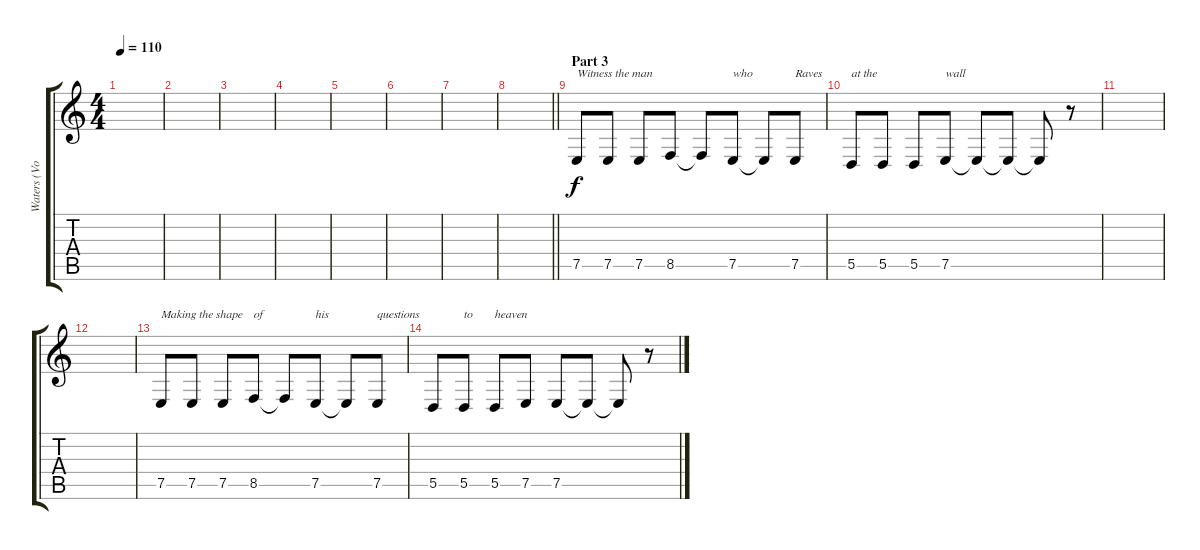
\track ("Waters (Vocal)" "Waters (Vo") {instrument oboe}
\staff {score tabs}
\tuning (E4 B3 G3 D3 A2 E2) {hide}
\ts (4 4)
\tempo 110
\clef g2
\ks c
|
|
|
|
|
|
|
\barLineRight lightlight
|
\section ("" "Part 3")
7.5.8{txt "Witness the man" dy f} 7.5.8 7.5.8 8.5.8 8.5{t}.8 7.5.8{txt "who"} 7.5{t}.8 7.5.8{txt "Raves"} |
5.5.8{txt "at the"} 5.5.8 5.5.8 7.5.8{txt "wall"} 7.5{t}.8 7.5{t}.8 7.5{t}.8 r.8 |
|
|
7.5.8{txt "Making the shape"} 7.5.8 7.5.8 8.5.8{txt "of"} 8.5{t}.8 7.5.8{txt "his"} 7.5{t}.8 7.5.8{txt "questions"} |
5.5.8 5.5.8{txt "to"} 5.5.8{txt "heaven"} 7.5.8 7.5.8 7.5{t}.8 7.5{t}.8 r.8
